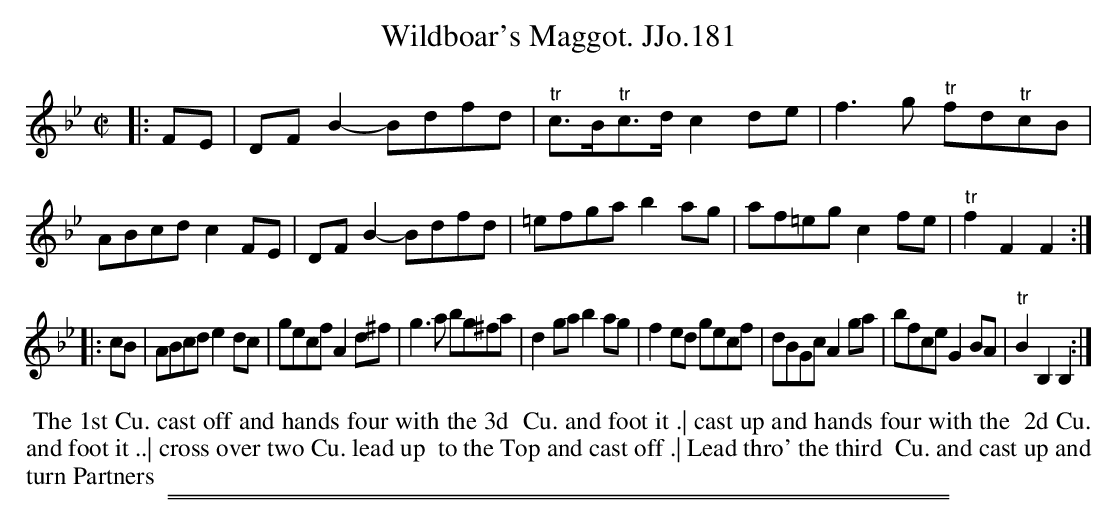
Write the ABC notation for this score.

X:1
T: Wildboar's Maggot. JJo.181
M:C|
L:1/8
K:Bb
|: FE |\
DFB2-Bdfd | "^tr"c>B"^tr"c>dc2de | f3g "^tr"fd"^tr"cB | ABcdc2FE |\
DFB2-Bdfd | =efgab2ag | af=egc2fe | "^tr"f2F2F2 :|
|: cB |\
ABcde2dc | gecfA2d^f | g3a bg^fa | d2gab2ag |\
f2ed gecf | dBGcA2ga | bfceG2BA | "^tr"B2B,2B,2 :|
